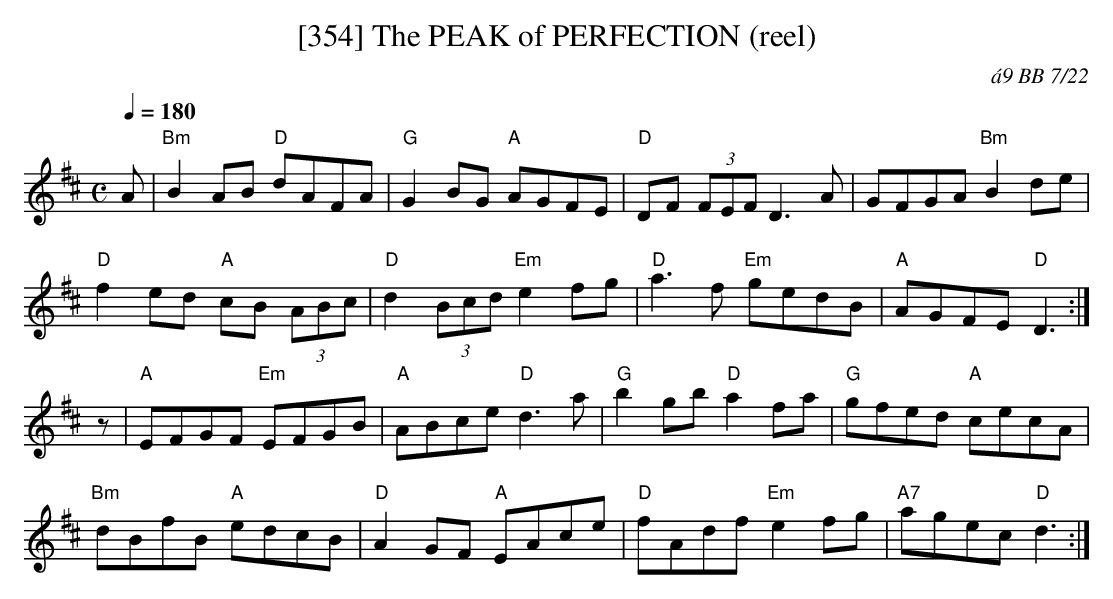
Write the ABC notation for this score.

X:1
T:[354] The PEAK of PERFECTION (reel)
C:\'a9 BB 7/22
M:C
Q:1/4=180
K: D
A|"Bm"B2AB "D"dAFA | "G" G2BG "A"AGFE |\
"D" DF (3FEF D3A | GFGA "Bm"B2de |
"D" f2ed "A"cB (3ABc | "D" d2 (3Bcd "Em" e2fg | \
"D"a3f "Em"gedB |"A"AGFE "D" D3 :| %%
z|"A" EFGF "Em"EFGB | "A"ABce "D"d3a|\
"G" b2gb "D"a2fa| "G" gfed "A"cecA |
"Bm" dBfB "A" edcB | "D"A2GF "A"EAce |\
"D"fAdf "Em"e2fg |"A7"agec "D" d3 :| &&
